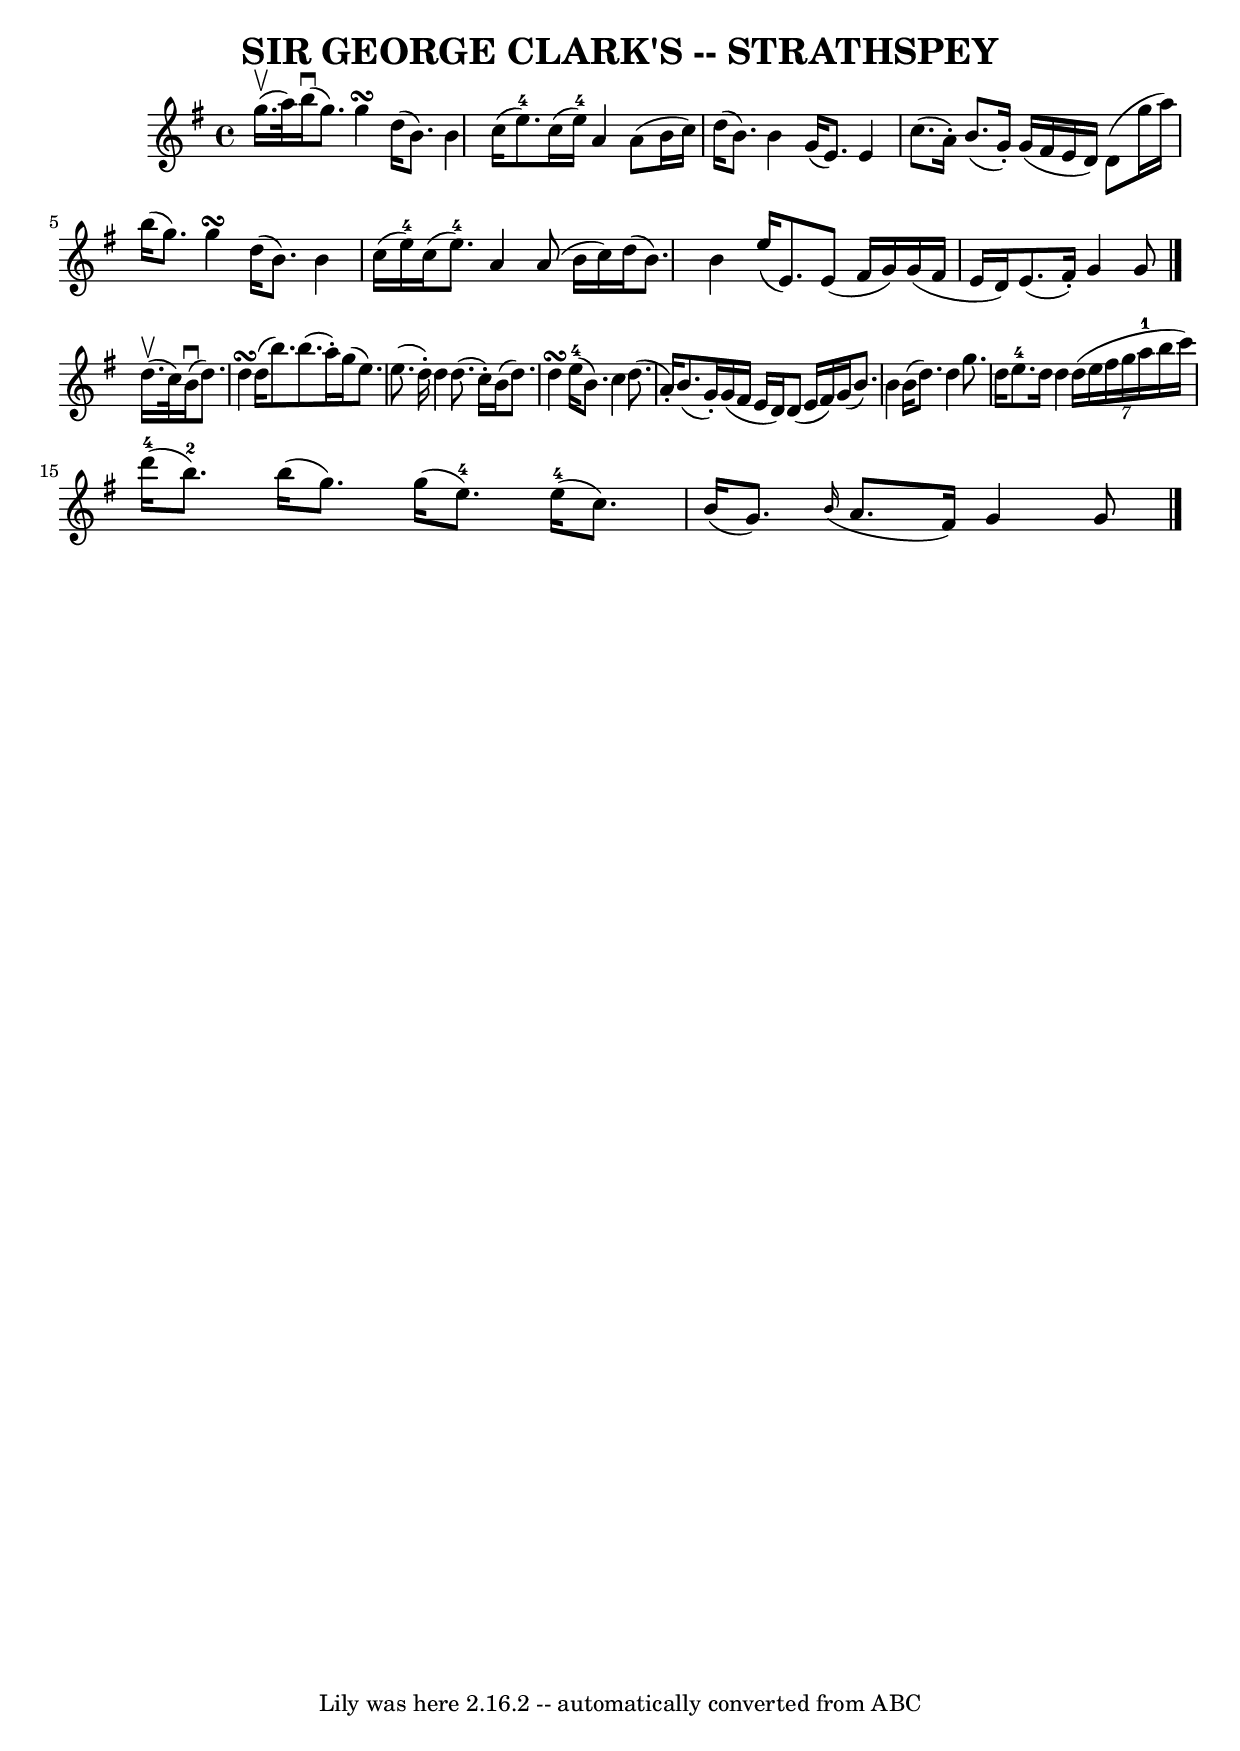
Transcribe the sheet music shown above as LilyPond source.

\version "2.16.2"
\include "Mammoth.ily"
\header {
  %% book = "Ryan's Mammoth Collection of Fiddle Tunes"
  composer = ""
  crossRefNumber = "1"
  footnotes = ""
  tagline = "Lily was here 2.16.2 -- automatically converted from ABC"
  title = "SIR GEORGE CLARK'S -- STRATHSPEY"

}
voicedefault =  {


  \override Staff.TimeSignature #'style = #'C
  \time 4/4 
  \key g \major
 g''16. (^\upbow a''32)   |
  b''16 
  (^\downbow g''8.) g''4\turn d''16 (b'8.) b'4    |
  
  c''16 (e''8.-4) c''16 (e''16-4) a'4 a'8 (b'16    
  c''16)   |
  d''16 (b'8.) b'4 g'16 (e'8.) e'4    
  |
  c''8. (a'16 -.) b'8. (g'16 -.) g'16 (fis'16 e'16 
  d'16) d'8 (g''16 a''16)   |
  b''16 (g''8.)   
  g''4\turn d''16 (b'8.) b'4    |
  c''16 (e''16-4)   
  c''16 (e''8.-4) a'4 a'8 (b'16 c''16)   |
  d''16 
  (b'8.) b'4 e''16 (e'8.) e'8 (fis'16 g'16)   
  |
  g'16 (fis'16 e'16 d'16) e'8. (fis'16 -.) g'4    
  g'8    \bar "|." d''16. (^\upbow c''32)   |
  b'16 
  (^\downbow d''8.) d''4\turn d''16 (b''8.) b''8. (a''16 -. 
  -)   |
  g''16 (e''8.) e''8. (d''16 -.) d''4 d''8. (
  c''16 -.)   |
  b'16 (d''8.) d''4\turn e''16-4(
  b'8.) c''4    |
  d''8. (a'16 -.) b'8. (g'16 -.) g'16 
  (fis'16 e'16 d'16) d'8 (e'16 fis'16)   |
  g'16 
  (b'8.) b'4 b'16 (d''8.) d''4    |
  g''8. d''16    
  e''8.-4 d''16 d''4    \times 6/7 { d''16 (e''16 fis''16    
				     g''16 a''16-1 b''16 c'''16) 
				   }   |
  d'''16-4(
  b''8.-2) b''16 (g''8.) g''16 (e''8.-4) e''16-4(
  c''8.)   |
  b'16 (g'8.)   \grace { b'16 (
		       } a'8.    
  fis'16) g'4 g'8    \bar "|."   

}

\score{
  <<

    \context Staff="default"
    {
      \voicedefault 
      
    }

  >>
  \layout {
    
  }
  \midi {
  }

}
